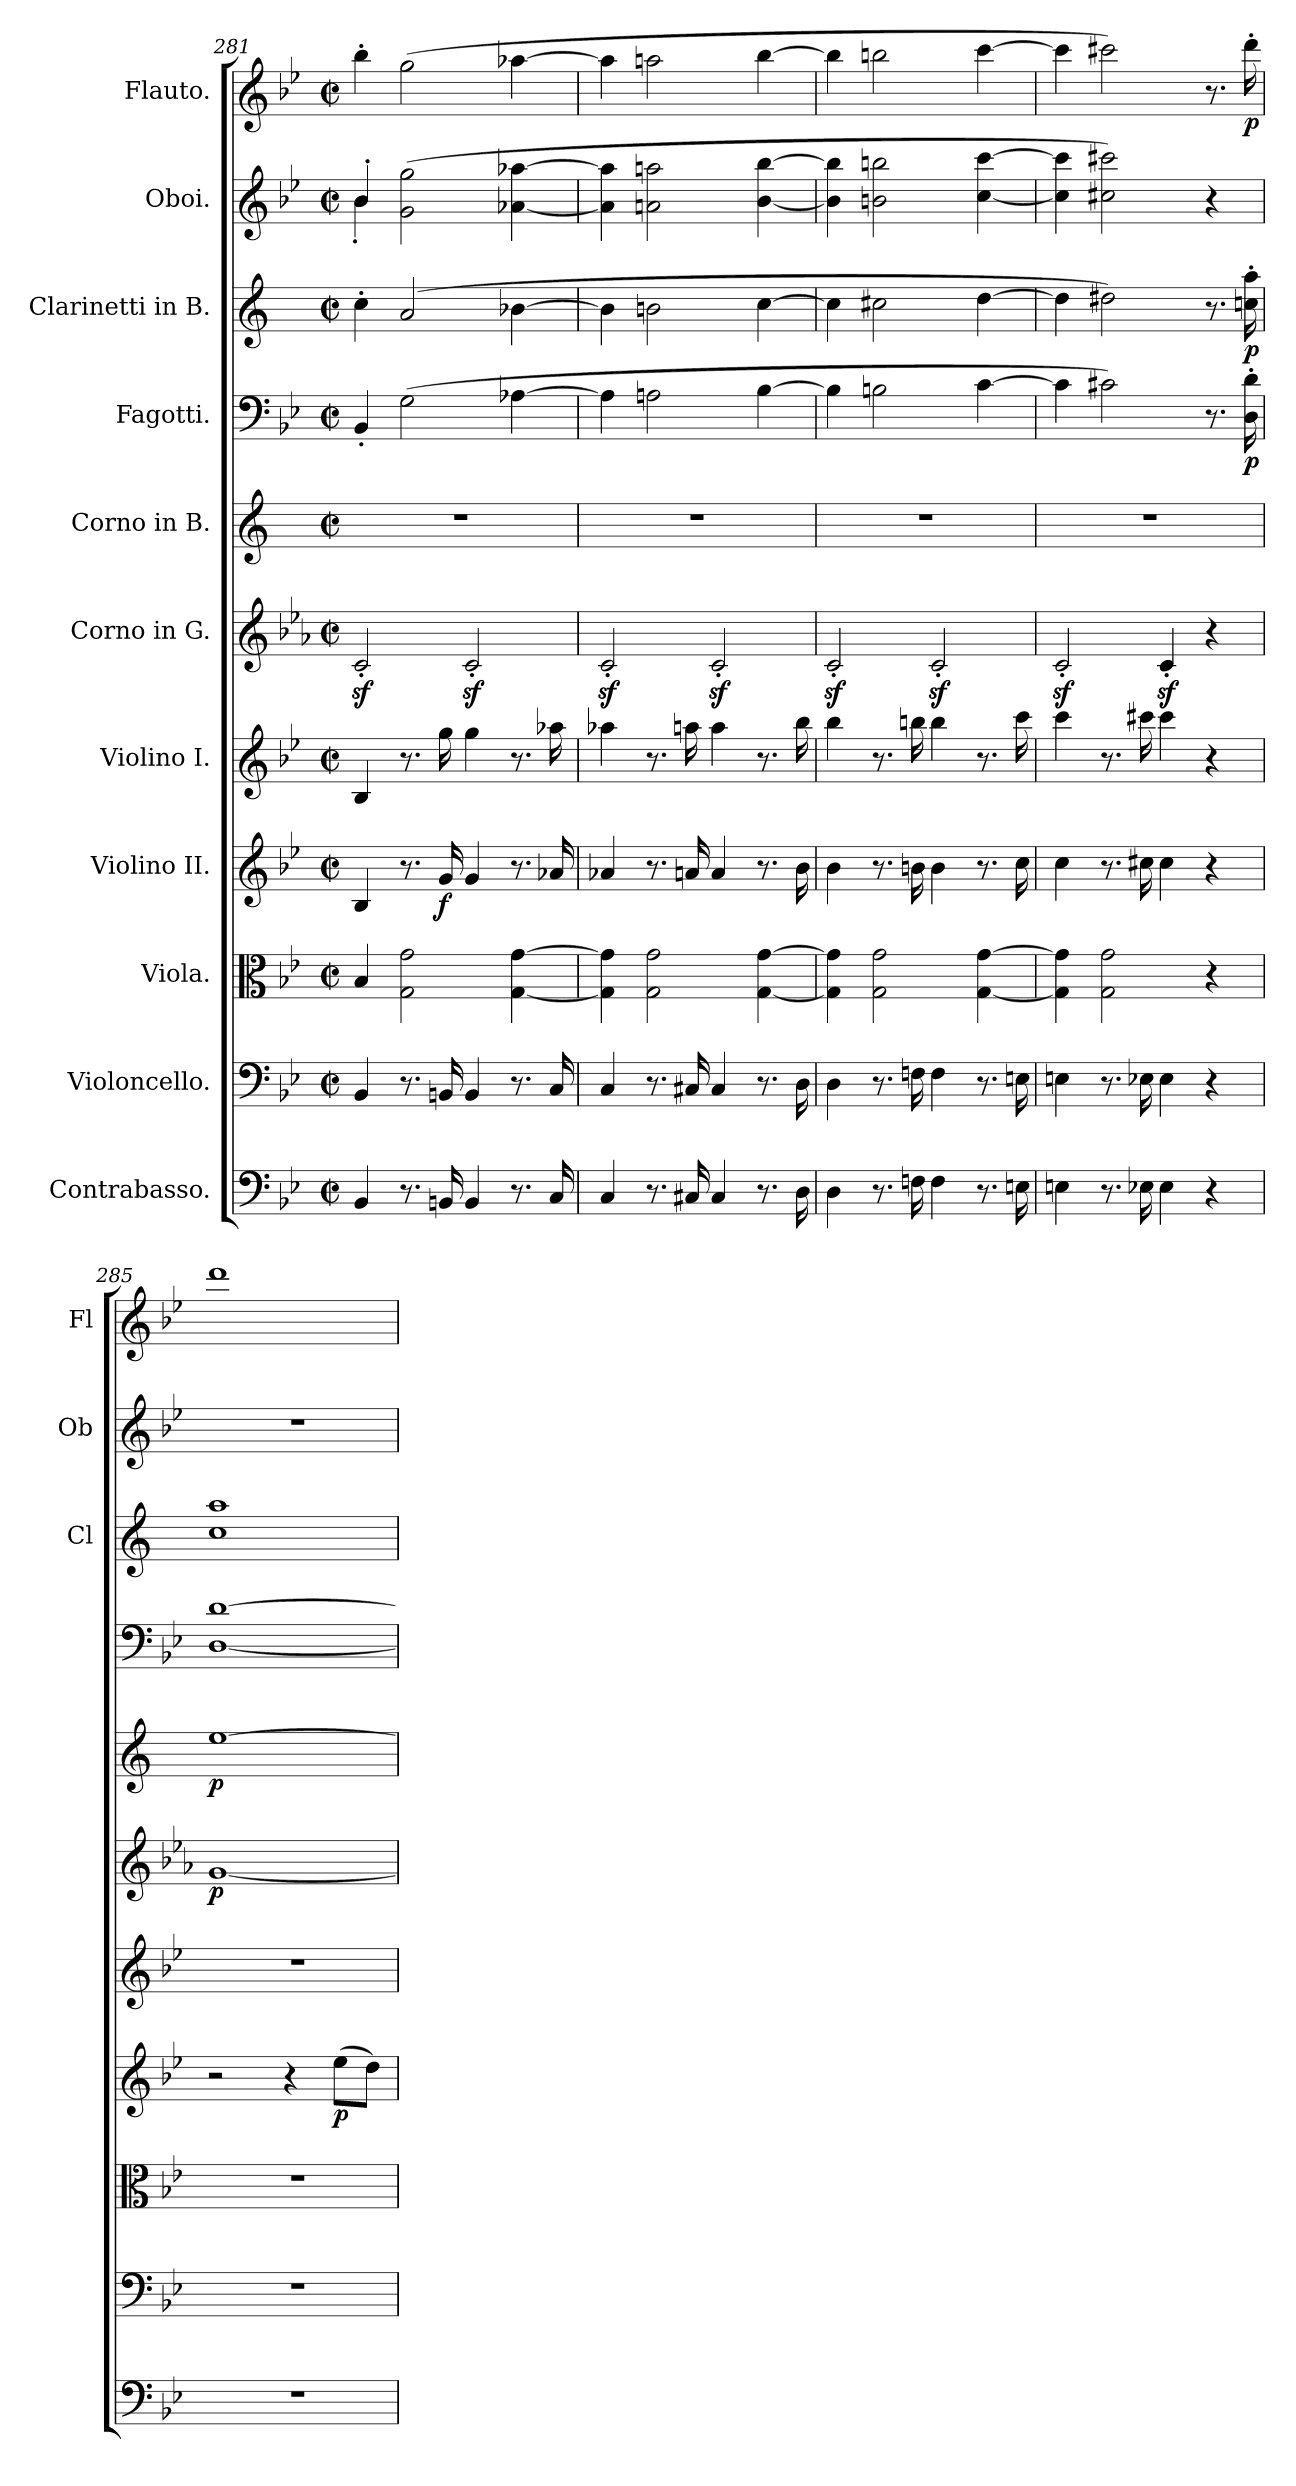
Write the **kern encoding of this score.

**kern	**kern	**kern	**kern	**dynam	**kern	**kern	**dynam	**kern	**dynam	**kern	**dynam	**kern	**dynam	**kern	**kern	**dynam
*part11	*part10	*part9	*part8	*part8	*part7	*part6	*part6	*part5	*part5	*part4	*part4	*part3	*part3	*part2	*part1	*part1
*staff11	*staff10	*staff9	*staff8	*staff8	*staff7	*staff6	*staff6	*staff5	*staff5	*staff4	*staff4	*staff3	*staff3	*staff2	*staff1	*staff1
*I"Contrabasso.	*I"Violoncello.	*I"Viola.	*I"Violino II.	*	*I"Violino I.	*I"Corno in G.	*	*I"Corno in B.	*	*I"Fagotti.	*	*I"Clarinetti in B.	*	*I"Oboi.	*I"Flauto.	*
*	*	*	*	*	*	*	*	*	*	*	*	*I'Cl	*	*I'Ob	*I'Fl	*
*clefF4	*clefF4	*clefC3	*clefG2	*	*clefG2	*clefG2	*	*clefG2	*	*clefF4	*	*clefG2	*	*clefG2	*clefG2	*
*ITrd7c12	*	*	*	*	*	*ITrd3c5	*	*ITrd1c2	*	*	*	*ITrd1c2	*	*	*	*
*k[b-e-]	*k[b-e-]	*k[b-e-]	*k[b-e-]	*	*k[b-e-]	*k[b-e-]	*	*k[b-e-]	*	*k[b-e-]	*	*k[b-e-]	*	*k[b-e-]	*k[b-e-]	*
*M2/2	*M2/2	*M2/2	*M2/2	*	*M2/2	*M2/2	*	*M2/2	*	*M2/2	*	*M2/2	*	*M2/2	*M2/2	*
*met(c|)	*met(c|)	*met(c|)	*met(c|)	*	*met(c|)	*met(c|)	*	*met(c|)	*	*met(c|)	*	*met(c|)	*	*met(c|)	*met(c|)	*
=281	=281	=281	=281	=281	=281	=281	=281	=281	=281	=281	=281	=281	=281	=281	=281	=281
*	*	*	*	*	*	*	*	*	*	*	*	*	*	*^	*	*
4BBB-/	4BB-/	4B-/	4B-/	.	4B-/	2Gz>'/	.	1r	.	4BB-'/	.	4b-'\	.	4b-'/	4b-'\	4bb-'\	.
8.r	8.r	2G\ 2g\	8.r	.	8.r	.	.	.	.	(>2G\	.	(>2g/	.	(>2g\ 2gg\	2.ryy	(>2gg\	.
!	!	!	!	!LO:DY:b	!	!	!	!	!	!	!	!	!	!	!	!	!
16BBBn/	16BBn/	.	16g/	f	16gg\	.	.	.	.	.	.	.	.	.	.	.	.
4BBB/	4BB/	.	4g/	.	4gg\	2Gz>'/	.	.	.	.	.	.	.	.	.	.	.
8.r	8.r	[4G\ [4g\	8.r	.	8.r	.	.	.	.	[4A-X\	.	[4a-X\	.	[4a-X\ [4aa-X\	.	[4aa-X\	.
16CC/	16C/	.	16a-X/	.	16aa-X\	.	.	.	.	.	.	.	.	.	.	.	.
*	*	*	*	*	*	*	*	*	*	*	*	*	*	*v	*v	*	*
!!LO:PB:g=z
=282	=282	=282	=282	=282	=282	=282	=282	=282	=282	=282	=282	=282	=282	=282	=282	=282
4CC/	4C/	4G\] 4g\]	4a-X/	.	4aa-X\	2Gz>'/	.	1r	.	4A-\]	.	4a-\]	.	4a-\] 4aa-\]	4aa-\]	.
8.r	8.r	2G\ 2g\	8.r	.	8.r	.	.	.	.	2An\	.	2an\	.	2an\ 2aan\	2aan\	.
16CC#X/	16C#X/	.	16an/	.	16aan\	.	.	.	.	.	.	.	.	.	.	.
4CC#/	4C#/	.	4a/	.	4aa\	2Gz>'/	.	.	.	.	.	.	.	.	.	.
8.r	8.r	[4G\ [4g\	8.r	.	8.r	.	.	.	.	[4B-\	.	[4b-\	.	[4b-\ [4bb-\	[4bb-\	.
16DD\	16D\	.	16b-\	.	16bb-\	.	.	.	.	.	.	.	.	.	.	.
=283	=283	=283	=283	=283	=283	=283	=283	=283	=283	=283	=283	=283	=283	=283	=283	=283
4DD\	4D\	4G\] 4g\]	4b-\	.	4bb-\	2Gz>'/	.	1r	.	4B-\]	.	4b-\]	.	4b-\] 4bb-\]	4bb-\]	.
8.r	8.r	2G\ 2g\	8.r	.	8.r	.	.	.	.	2Bn\	.	2bn\	.	2bn\ 2bbn\	2bbn\	.
16FFn\	16Fn\	.	16bn\	.	16bbn\	.	.	.	.	.	.	.	.	.	.	.
4FF\	4F\	.	4b\	.	4bb\	2Gz>'/	.	.	.	.	.	.	.	.	.	.
8.r	8.r	[4G\ [4g\	8.r	.	8.r	.	.	.	.	[4c\	.	[4cc\	.	[4cc\ [4ccc\	[4ccc\	.
16EEn\	16En\	.	16cc\	.	16ccc\	.	.	.	.	.	.	.	.	.	.	.
=284	=284	=284	=284	=284	=284	=284	=284	=284	=284	=284	=284	=284	=284	=284	=284	=284
4EEn\	4En\	4G\] 4g\]	4cc\	.	4ccc\	2Gz>'/	.	1r	.	4c\]	.	4cc\]	.	4cc\] 4ccc\]	4ccc\]	.
8.r	8.r	2G\ 2g\	8.r	.	8.r	.	.	.	.	2c#X\)	.	2cc#X\)	.	2cc#X\ 2ccc#X\)	2ccc#X\)	.
16EE-X\	16E-X\	.	16cc#X\	.	16ccc#X\	.	.	.	.	.	.	.	.	.	.	.
4EE-\	4E-\	.	4cc#\	.	4ccc#\	4Gz>'/	.	.	.	.	.	.	.	.	.	.
4r	4r	4r	4r	.	4r	4r	.	.	.	8.r	.	8.r	.	4r	8.r	.
!	!	!	!	!	!	!	!	!	!	!	!LO:DY:b	!	!LO:DY:b	!	!	!LO:DY:b
.	.	.	.	.	.	.	.	.	.	16D\' 16d\'	p	16b-X\' 16gg\'	p	.	16ddd'\	p
=285	=285	=285	=285	=285	=285	=285	=285	=285	=285	=285	=285	=285	=285	=285	=285	=285
!	!	!	!	!	!	!	!LO:DY:b	!	!LO:DY:b	!	!	!	!	!	!	!
1r	1r	1r	2r	.	1r	[1d	p	[1dd	p	[1D [1d	.	1b- 1gg	.	1r	1ddd	.
.	.	.	4r	.	.	.	.	.	.	.	.	.	.	.	.	.
!	!	!	!	!LO:DY:b	!	!	!	!	!	!	!	!	!	!	!	!
.	.	.	(>8ee-\L	p	.	.	.	.	.	.	.	.	.	.	.	.
.	.	.	8dd\J)	.	.	.	.	.	.	.	.	.	.	.	.	.
=	=	=	=	=	=	=	=	=	=	=	=	=	=	=	=	=
*-	*-	*-	*-	*-	*-	*-	*-	*-	*-	*-	*-	*-	*-	*-	*-	*-
